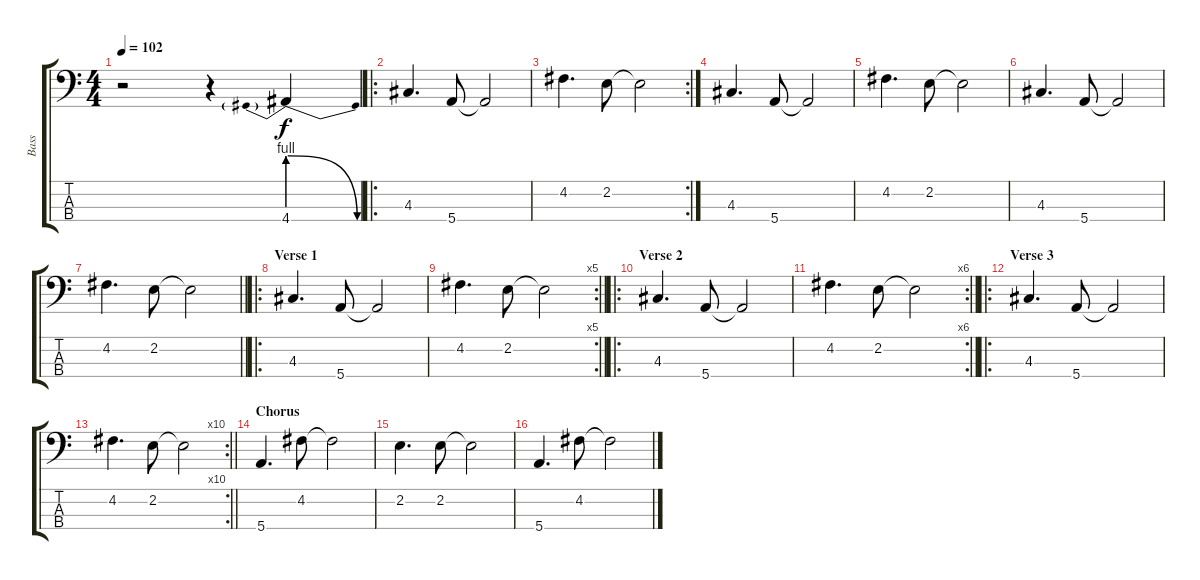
\track ("Bass" "Bass") {instrument electricbassfinger}
\staff {score tabs}
\tuning (G2 D2 A1 E1) {hide}
\ts (4 4)
\tempo 102
\clef f4
\ks c
r.2{dy f instrument electricbassfinger} r.4 4.4{be (prebendrelease 0 4 60 0)}.4 |
\ro
4.3.4{d} 5.4.8 5.4{t}.2 |
\rc 2
4.2.4{d} 2.2.8 2.2{t}.2 |
4.3.4{d} 5.4.8 5.4{t}.2 |
4.2.4{d} 2.2.8 2.2{t}.2 |
4.3.4{d} 5.4.8 5.4{t}.2 |
\barLineRight lightlight
4.2.4{d} 2.2.8 2.2{t}.2 |
\ro
\section ("" "Verse 1")
4.3.4{d} 5.4.8 5.4{t}.2 |
\rc 5
\barLineRight lightlight
4.2.4{d} 2.2.8 2.2{t}.2 |
\ro
\section ("" "Verse 2")
4.3.4{d} 5.4.8 5.4{t}.2 |
\rc 6
\barLineRight lightlight
4.2.4{d} 2.2.8 2.2{t}.2 |
\ro
\section ("" "Verse 3")
4.3.4{d} 5.4.8 5.4{t}.2 |
\rc 10
\barLineRight lightlight
4.2.4{d} 2.2.8 2.2{t}.2 |
\section ("" "Chorus")
5.4.4{d} 4.2.8 4.2{t}.2 |
2.2.4{d} 2.2.8 2.2{t}.2 |
5.4.4{d} 4.2.8 4.2{t}.2
